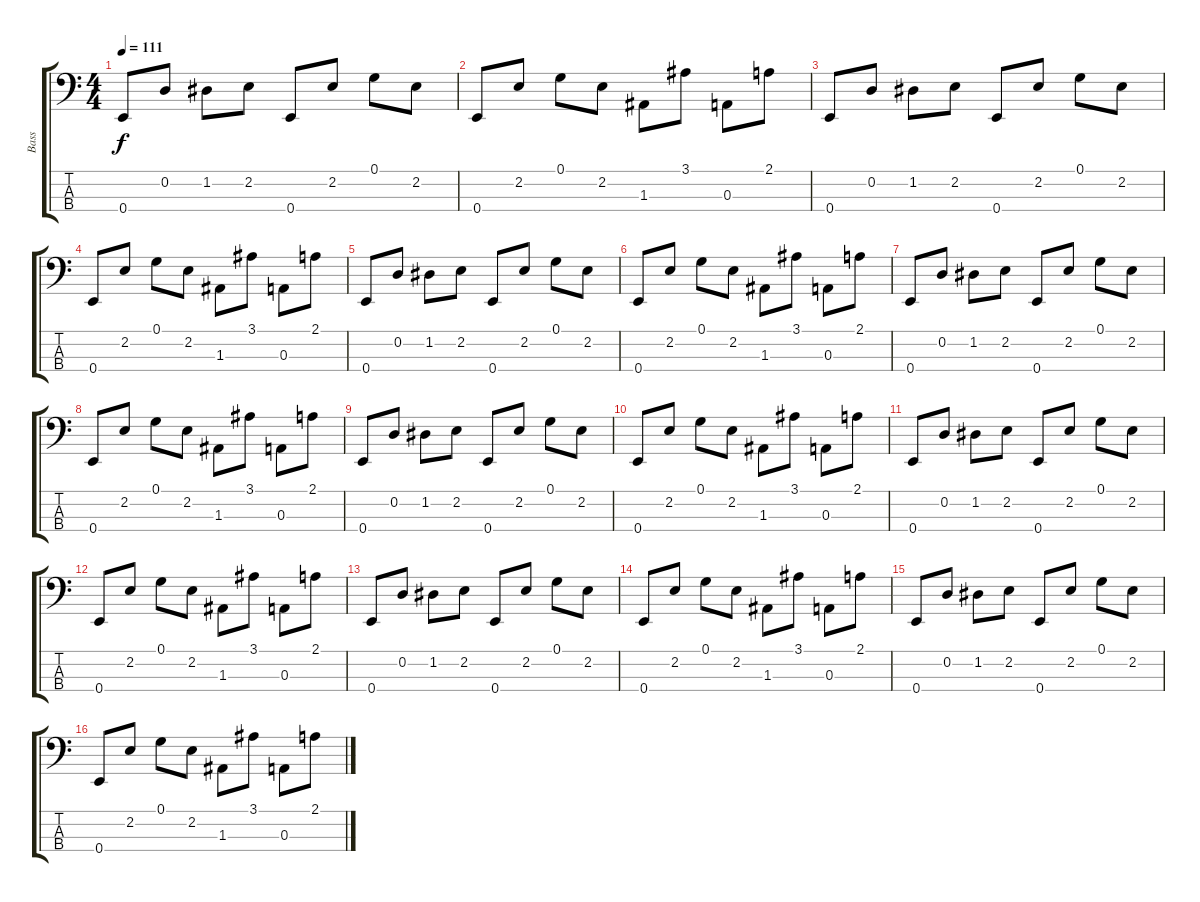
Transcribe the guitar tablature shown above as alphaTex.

\track ("Bass" "Bass") {instrument electricbassfinger}
\staff {score tabs}
\tuning (G2 D2 A1 E1) {hide}
\ts (4 4)
\tempo 111
\clef f4
\ks c
0.4.8{dy f instrument electricbassfinger} 0.2.8 1.2.8 2.2.8 0.4.8 2.2.8 0.1.8 2.2.8 |
0.4.8 2.2.8 0.1.8 2.2.8 1.3.8 3.1.8 0.3.8 2.1.8 |
0.4.8 0.2.8 1.2.8 2.2.8 0.4.8 2.2.8 0.1.8 2.2.8 |
0.4.8 2.2.8 0.1.8 2.2.8 1.3.8 3.1.8 0.3.8 2.1.8 |
0.4.8 0.2.8 1.2.8 2.2.8 0.4.8 2.2.8 0.1.8 2.2.8 |
0.4.8 2.2.8 0.1.8 2.2.8 1.3.8 3.1.8 0.3.8 2.1.8 |
0.4.8 0.2.8 1.2.8 2.2.8 0.4.8 2.2.8 0.1.8 2.2.8 |
0.4.8 2.2.8 0.1.8 2.2.8 1.3.8 3.1.8 0.3.8 2.1.8 |
0.4.8 0.2.8 1.2.8 2.2.8 0.4.8 2.2.8 0.1.8 2.2.8 |
0.4.8 2.2.8 0.1.8 2.2.8 1.3.8 3.1.8 0.3.8 2.1.8 |
0.4.8 0.2.8 1.2.8 2.2.8 0.4.8 2.2.8 0.1.8 2.2.8 |
0.4.8 2.2.8 0.1.8 2.2.8 1.3.8 3.1.8 0.3.8 2.1.8 |
0.4.8 0.2.8 1.2.8 2.2.8 0.4.8 2.2.8 0.1.8 2.2.8 |
0.4.8 2.2.8 0.1.8 2.2.8 1.3.8 3.1.8 0.3.8 2.1.8 |
0.4.8 0.2.8 1.2.8 2.2.8 0.4.8 2.2.8 0.1.8 2.2.8 |
0.4.8 2.2.8 0.1.8 2.2.8 1.3.8 3.1.8 0.3.8 2.1.8
